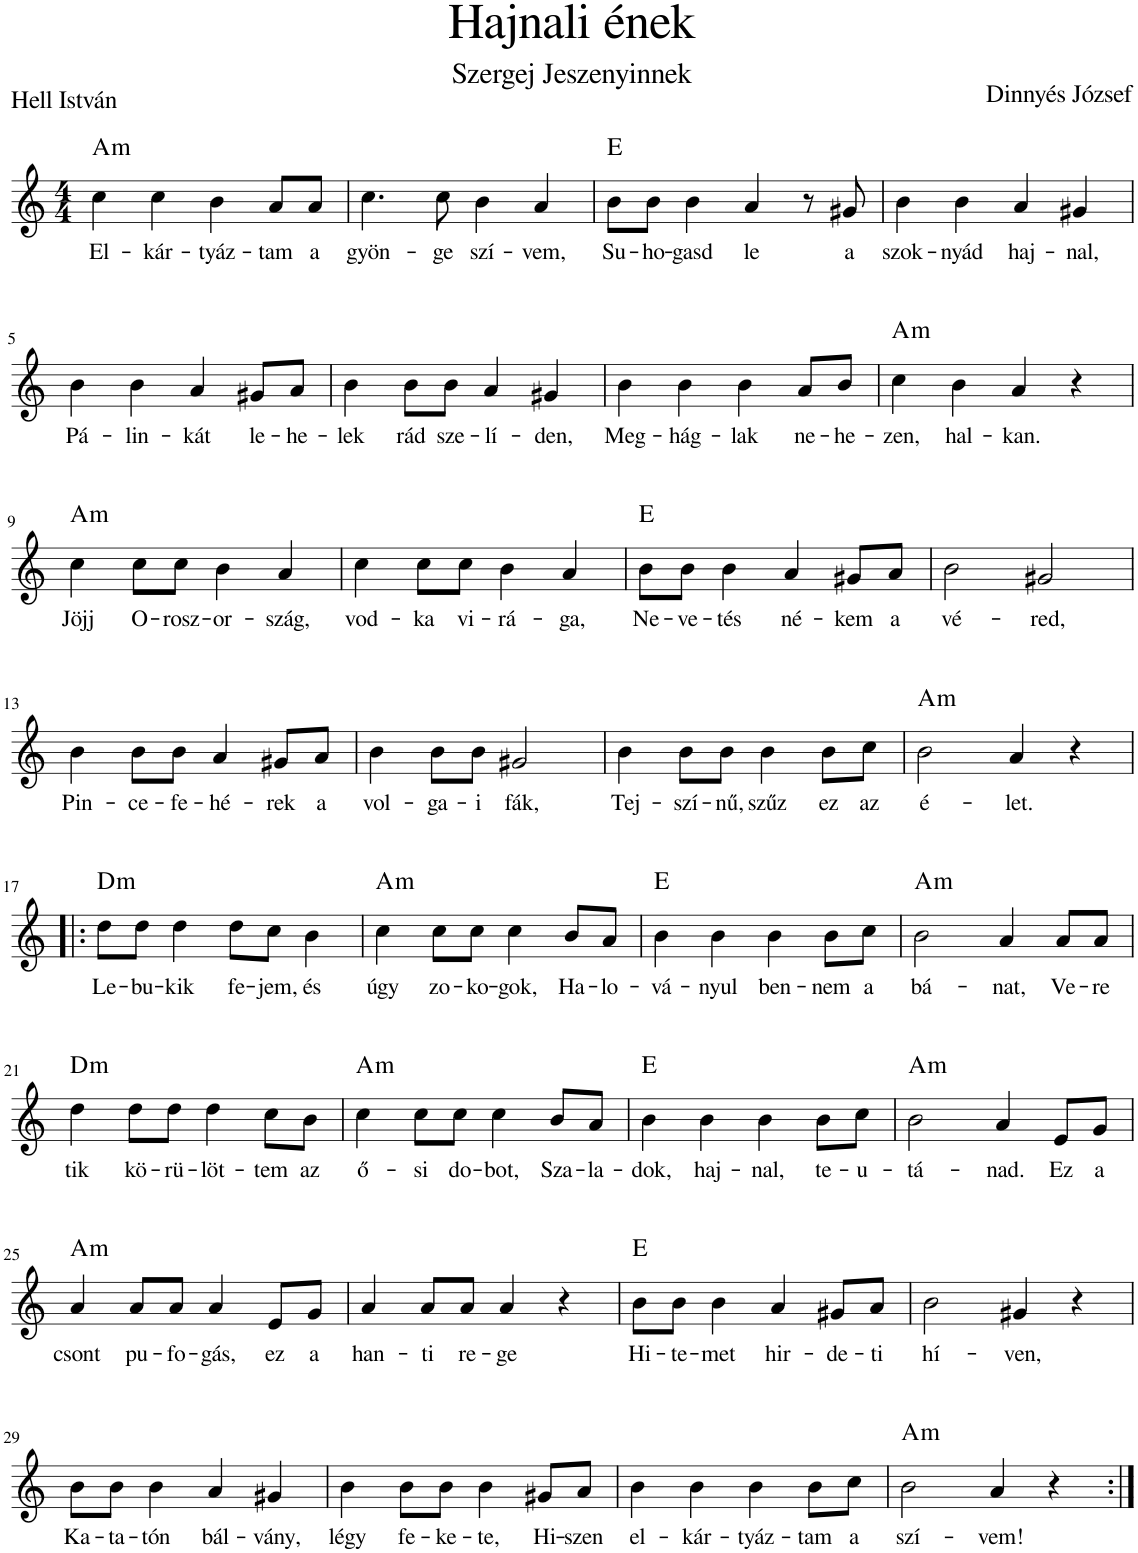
**kern	**text	**harte
*part1	*part1	*part1
*staff1	*staff1	*
*I"Piano	*	*
*I'Pno.	*	*
*clefG2	*	*
*k[]	*	*
*M4/4	*	*
=1	=1	=1
!	!LO:LY:b	!LO:H:kt=m
4cc\	El-	A:min
!	!LO:LY:b	!
4cc\	-kár-	.
!	!LO:LY:b	!
4b\	-tyáz-	.
!	!LO:LY:b	!
8a/L	-tam	.
!	!LO:LY:b	!
8a/J	a	.
=2	=2	=2
!	!LO:LY:b	!
4.cc\	gyön-	.
!	!LO:LY:b	!
8cc\	-ge	.
!	!LO:LY:b	!
4b\	szí-	.
!	!LO:LY:b	!
4a/	-vem,	.
=3	=3	=3
!	!LO:LY:b	!
8b\L	Su-	E:maj
!	!LO:LY:b	!
8b\J	-ho-	.
!	!LO:LY:b	!
4b\	-gasd	.
!	!LO:LY:b	!
4a/	le	.
8r	.	.
!	!LO:LY:b	!
8g#X/	a	.
=4	=4	=4
!	!LO:LY:b	!
4b\	szok-	.
!	!LO:LY:b	!
4b\	-nyád	.
!	!LO:LY:b	!
4a/	haj-	.
!	!LO:LY:b	!
4g#X/	-nal,	.
!!LO:LB:g=z
=5	=5	=5
!	!LO:LY:b	!
4b\	Pá-	.
!	!LO:LY:b	!
4b\	-lin-	.
!	!LO:LY:b	!
4a/	-kát	.
!	!LO:LY:b	!
8g#X/L	le-	.
!	!LO:LY:b	!
8a/J	-he-	.
=6	=6	=6
!	!LO:LY:b	!
4b\	-lek	.
!	!LO:LY:b	!
8b\L	rád	.
!	!LO:LY:b	!
8b\J	sze-	.
!	!LO:LY:b	!
4a/	-lí-	.
!	!LO:LY:b	!
4g#X/	-den,	.
=7	=7	=7
!	!LO:LY:b	!
4b\	Meg-	.
!	!LO:LY:b	!
4b\	-hág-	.
!	!LO:LY:b	!
4b\	-lak	.
!	!LO:LY:b	!
8a/L	ne-	.
!	!LO:LY:b	!
8b/J	-he-	.
=8	=8	=8
!	!LO:LY:b	!LO:H:kt=m
4cc\	-zen,	A:min
!	!LO:LY:b	!
4b\	hal-	.
!	!LO:LY:b	!
4a/	-kan.	.
4r	.	.
!!LO:LB:g=z
=9	=9	=9
!	!LO:LY:b	!LO:H:kt=m
4cc\	Jöjj	A:min
!	!LO:LY:b	!
8cc\L	O-	.
!	!LO:LY:b	!
8cc\J	-rosz-	.
!	!LO:LY:b	!
4b\	-or-	.
!	!LO:LY:b	!
4a/	-szág,	.
=10	=10	=10
!	!LO:LY:b	!
4cc\	vod-	.
!	!LO:LY:b	!
8cc\L	-ka	.
!	!LO:LY:b	!
8cc\J	vi-	.
!	!LO:LY:b	!
4b\	-rá-	.
!	!LO:LY:b	!
4a/	-ga,	.
=11	=11	=11
!	!LO:LY:b	!
8b\L	Ne-	E:maj
!	!LO:LY:b	!
8b\J	-ve-	.
!	!LO:LY:b	!
4b\	-tés	.
!	!LO:LY:b	!
4a/	né-	.
!	!LO:LY:b	!
8g#X/L	-kem	.
!	!LO:LY:b	!
8a/J	a	.
=12	=12	=12
!	!LO:LY:b	!
2b\	vé-	.
!	!LO:LY:b	!
2g#X/	-red,	.
!!LO:LB:g=z
=13	=13	=13
!	!LO:LY:b	!
4b\	Pin-	.
!	!LO:LY:b	!
8b\L	-ce-	.
!	!LO:LY:b	!
8b\J	-fe-	.
!	!LO:LY:b	!
4a/	-hé-	.
!	!LO:LY:b	!
8g#X/L	-rek	.
!	!LO:LY:b	!
8a/J	a	.
=14	=14	=14
!	!LO:LY:b	!
4b\	vol-	.
!	!LO:LY:b	!
8b\L	-ga-	.
!	!LO:LY:b	!
8b\J	-i	.
!	!LO:LY:b	!
2g#X/	fák,	.
=15	=15	=15
!	!LO:LY:b	!
4b\	Tej-	.
!	!LO:LY:b	!
8b\L	-szí-	.
!	!LO:LY:b	!
8b\J	-nű,	.
!	!LO:LY:b	!
4b\	szűz	.
!	!LO:LY:b	!
8b\L	ez	.
!	!LO:LY:b	!
8cc\J	az	.
=16	=16	=16
!	!LO:LY:b	!LO:H:kt=m
2b\	é-	A:min
!	!LO:LY:b	!
4a/	-let.	.
4r	.	.
!!LO:LB:g=z
=17!|:	=17!|:	=17!|:
!	!LO:LY:b	!LO:H:kt=m
8dd\L	Le-	D:min
!	!LO:LY:b	!
8dd\J	-bu-	.
!	!LO:LY:b	!
4dd\	-kik	.
!	!LO:LY:b	!
8dd\L	fe-	.
!	!LO:LY:b	!
8cc\J	-jem,	.
!	!LO:LY:b	!
4b\	és	.
=18	=18	=18
!	!LO:LY:b	!LO:H:kt=m
4cc\	úgy	A:min
!	!LO:LY:b	!
8cc\L	zo-	.
!	!LO:LY:b	!
8cc\J	-ko-	.
!	!LO:LY:b	!
4cc\	-gok,	.
!	!LO:LY:b	!
8b/L	Ha-	.
!	!LO:LY:b	!
8a/J	-lo-	.
=19	=19	=19
!	!LO:LY:b	!
4b\	-vá-	E:maj
!	!LO:LY:b	!
4b\	-nyul	.
!	!LO:LY:b	!
4b\	ben-	.
!	!LO:LY:b	!
8b\L	-nem	.
!	!LO:LY:b	!
8cc\J	a	.
=20	=20	=20
!	!LO:LY:b	!LO:H:kt=m
2b\	bá-	A:min
!	!LO:LY:b	!
4a/	-nat,	.
!	!LO:LY:b	!
8a/L	Ve-	.
!	!LO:LY:b	!
8a/J	-re	.
!!LO:LB:g=z
=21	=21	=21
!	!LO:LY:b	!LO:H:kt=m
4dd\	tik	D:min
!	!LO:LY:b	!
8dd\L	kö-	.
!	!LO:LY:b	!
8dd\J	-rü-	.
!	!LO:LY:b	!
4dd\	-löt-	.
!	!LO:LY:b	!
8cc\L	-tem	.
!	!LO:LY:b	!
8b\J	az	.
=22	=22	=22
!	!LO:LY:b	!LO:H:kt=m
4cc\	ő-	A:min
!	!LO:LY:b	!
8cc\L	-si	.
!	!LO:LY:b	!
8cc\J	do-	.
!	!LO:LY:b	!
4cc\	-bot,	.
!	!LO:LY:b	!
8b/L	Sza-	.
!	!LO:LY:b	!
8a/J	-la-	.
=23	=23	=23
!	!LO:LY:b	!
4b\	-dok,	E:maj
!	!LO:LY:b	!
4b\	haj-	.
!	!LO:LY:b	!
4b\	-nal,	.
!	!LO:LY:b	!
8b\L	te-	.
!	!LO:LY:b	!
8cc\J	-u-	.
=24	=24	=24
!	!LO:LY:b	!LO:H:kt=m
2b\	-tá-	A:min
!	!LO:LY:b	!
4a/	-nad.	.
!	!LO:LY:b	!
8e/L	Ez	.
!	!LO:LY:b	!
8g/J	a	.
!!LO:LB:g=z
=25	=25	=25
!	!LO:LY:b	!LO:H:kt=m
4a/	csont	A:min
!	!LO:LY:b	!
8a/L	pu-	.
!	!LO:LY:b	!
8a/J	-fo-	.
!	!LO:LY:b	!
4a/	-gás,	.
!	!LO:LY:b	!
8e/L	ez	.
!	!LO:LY:b	!
8g/J	a	.
=26	=26	=26
!	!LO:LY:b	!
4a/	han-	.
!	!LO:LY:b	!
8a/L	-ti	.
!	!LO:LY:b	!
8a/J	re-	.
!	!LO:LY:b	!
4a/	-ge	.
4r	.	.
=27	=27	=27
!	!LO:LY:b	!
8b\L	Hi-	E:maj
!	!LO:LY:b	!
8b\J	-te-	.
!	!LO:LY:b	!
4b\	-met	.
!	!LO:LY:b	!
4a/	hir-	.
!	!LO:LY:b	!
8g#X/L	-de-	.
!	!LO:LY:b	!
8a/J	-ti	.
=28	=28	=28
!	!LO:LY:b	!
2b\	hí-	.
!	!LO:LY:b	!
4g#X/	-ven,	.
4r	.	.
!!LO:LB:g=z
=29	=29	=29
!	!LO:LY:b	!
8b\L	Ka-	.
!	!LO:LY:b	!
8b\J	-ta-	.
!	!LO:LY:b	!
4b\	-tón	.
!	!LO:LY:b	!
4a/	bál-	.
!	!LO:LY:b	!
4g#X/	-vány,	.
=30	=30	=30
!	!LO:LY:b	!
4b\	légy	.
!	!LO:LY:b	!
8b\L	fe-	.
!	!LO:LY:b	!
8b\J	-ke-	.
!	!LO:LY:b	!
4b\	-te,	.
!	!LO:LY:b	!
8g#X/L	Hi-	.
!	!LO:LY:b	!
8a/J	-szen	.
=31	=31	=31
!	!LO:LY:b	!
4b\	el-	.
!	!LO:LY:b	!
4b\	-kár-	.
!	!LO:LY:b	!
4b\	-tyáz-	.
!	!LO:LY:b	!
8b\L	-tam	.
!	!LO:LY:b	!
8cc\J	a	.
=32	=32	=32
!	!LO:LY:b	!LO:H:kt=m
2b\	szí-	A:min
!	!LO:LY:b	!
4a/	-vem!	.
4r	.	.
=:|!	=:|!	=:|!
*-	*-	*-
